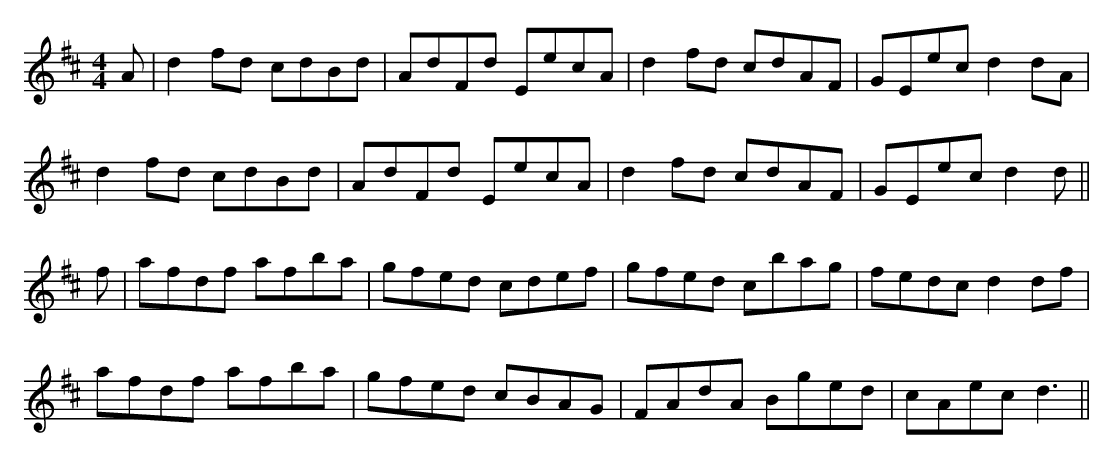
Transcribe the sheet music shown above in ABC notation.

X:1
M:4/4
K:D
A|d2fd cdBd|AdFd EecA|d2fd cdAF|GEec d2dA|
d2fd cdBd|AdFd EecA|d2fd cdAF|GEec d2d||
f|afdf afba|gfed cdef|gfed cbag|fedc d2df|
afdf afba|gfed cBAG|FAdA Bged|cAec d3||
